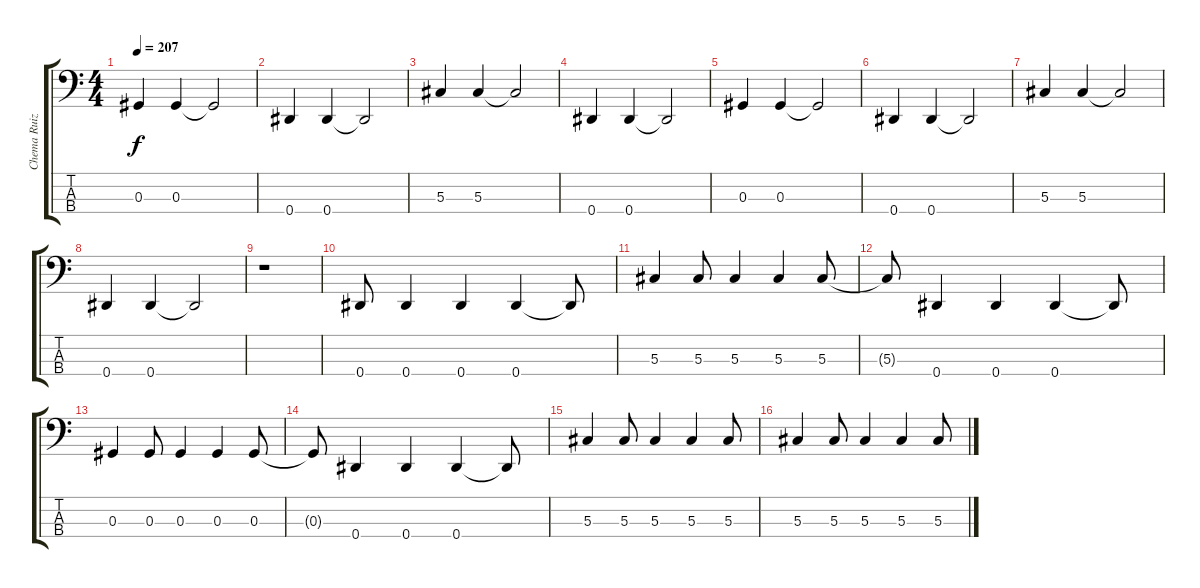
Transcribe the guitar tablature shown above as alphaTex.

\track ("Chema Ruiz" "Chema Ruiz") {instrument electricbasspick}
\staff {score tabs}
\tuning (Gb2 Db2 Ab1 Eb1) {hide}
\ts (4 4)
\tempo 207
\clef f4
\ks c
0.3.4{dy f} 0.3.4 0.3{t}.2 |
0.4.4 0.4.4 0.4{t}.2 |
5.3.4 5.3.4 5.3{t}.2 |
0.4.4 0.4.4 0.4{t}.2 |
0.3.4 0.3.4 0.3{t}.2 |
0.4.4 0.4.4 0.4{t}.2 |
5.3.4 5.3.4 5.3{t}.2 |
0.4.4 0.4.4 0.4{t}.2 |
r.1 |
0.4.8 0.4.4 0.4.4 0.4.4 0.4{t}.8 |
5.3.4 5.3.8 5.3.4 5.3.4 5.3.8 |
5.3{t}.8 0.4.4 0.4.4 0.4.4 0.4{t}.8 |
0.3.4 0.3.8 0.3.4 0.3.4 0.3.8 |
0.3{t}.8 0.4.4 0.4.4 0.4.4 0.4{t}.8 |
5.3.4 5.3.8 5.3.4 5.3.4 5.3.8 |
5.3.4 5.3.8 5.3.4 5.3.4 5.3.8
